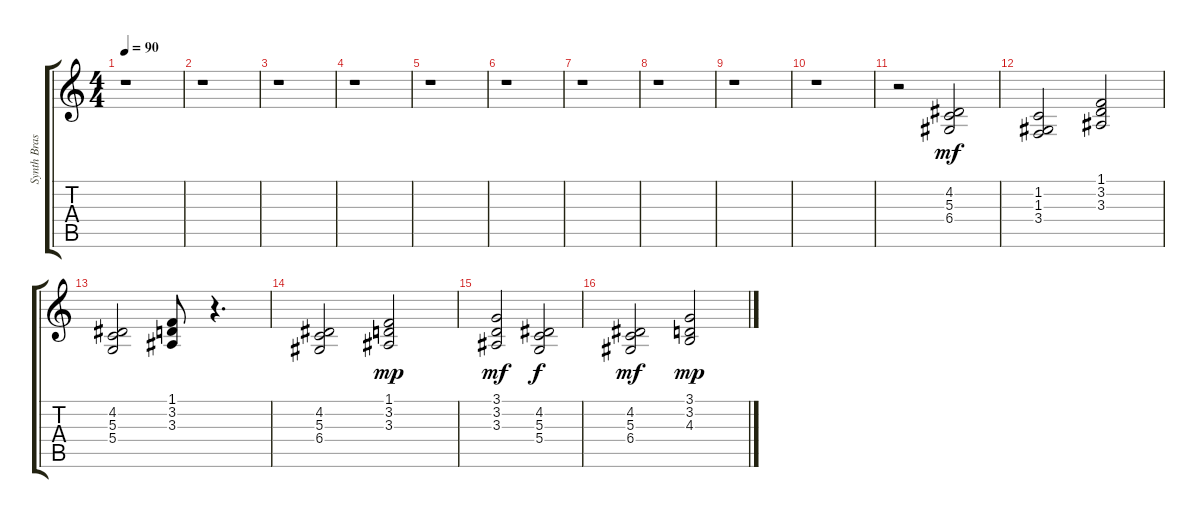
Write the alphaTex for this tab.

\track ("Synth Brass" "Synth Bras") {instrument synthbrass1}
\staff {score tabs}
\tuning (E4 B3 G3 D3 A2 E2) {hide}
\ts (4 4)
\tempo 90
\clef g2
\ks c
r.1{dy mf instrument synthbrass1} |
r.1 |
r.1 |
r.1 |
r.1 |
r.1 |
r.1 |
r.1 |
r.1 |
r.1 |
r.2 (4.2 5.3 6.4).2{instrument synthbrass1} |
(1.2 1.3 3.4).2 (1.1 3.2 3.3).2 |
(4.2 5.3 5.4).2 (1.1 3.2 3.3).8 r.4{d} |
(4.2 5.3 6.4).2 (1.1 3.2 3.3).2{dy mp} |
(3.1 3.2 3.3).2{dy mf} (4.2 5.3 5.4).2{dy f} |
(4.2 5.3 6.4).2{dy mf} (3.1 3.2 4.3).2{dy mp}
